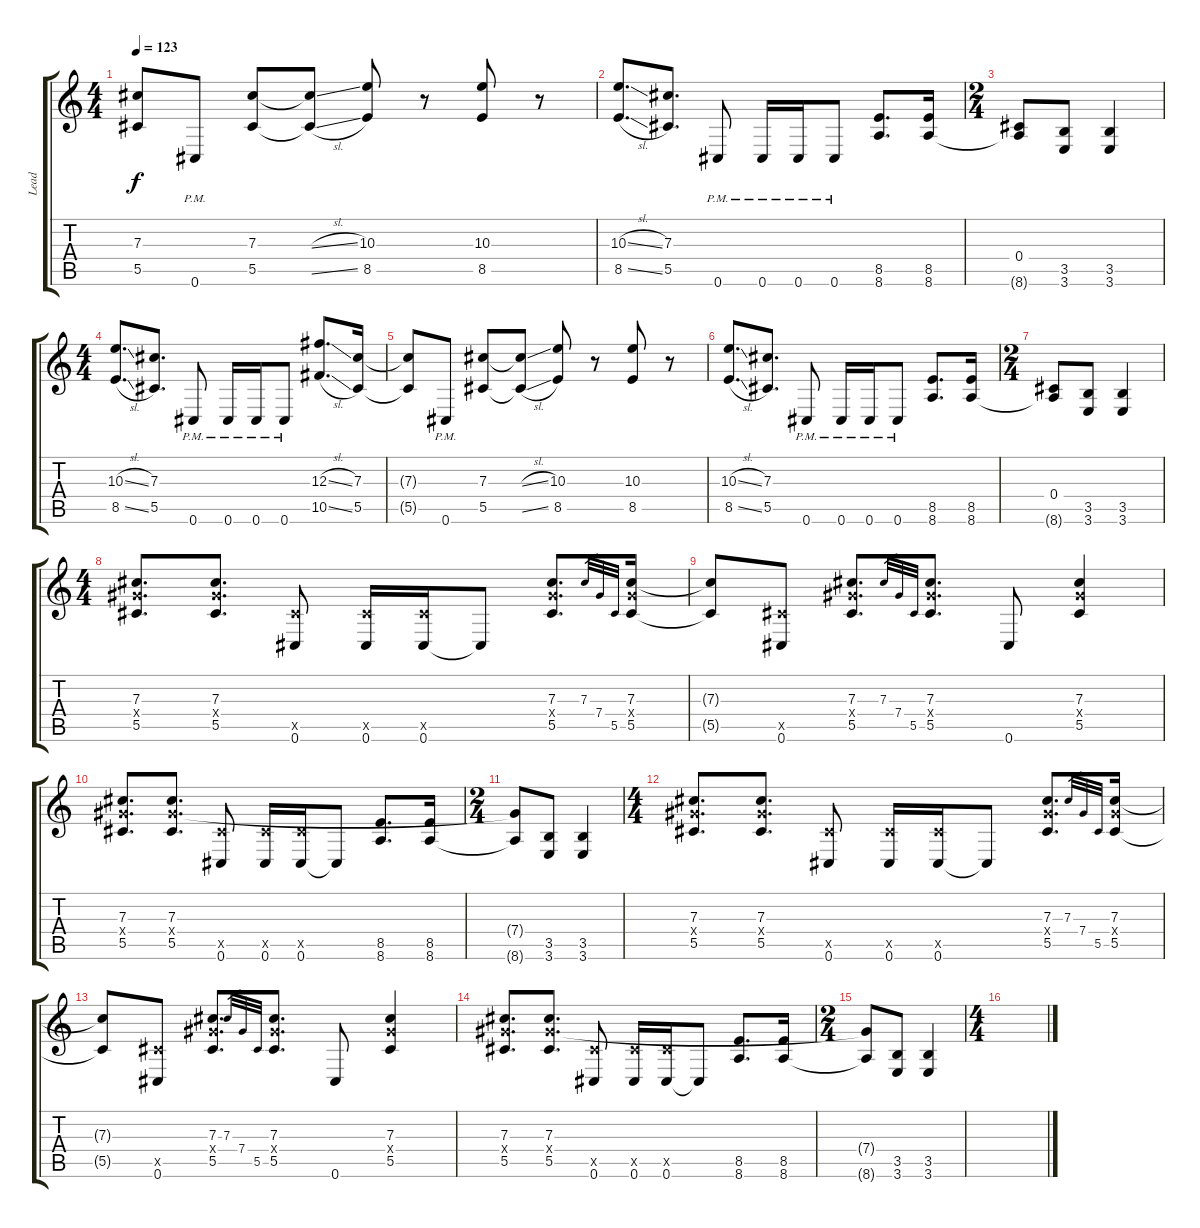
\track ("Lead" "Lead") {instrument distortionguitar}
\staff {score tabs}
\tuning (Eb4 Bb3 Gb3 Db3 Ab2 Db2) {hide}
\ts (4 4)
\tempo 123
\clef g2
\ks c
(7.3{t} 5.5{t}).8{dy f} 0.6{pm}.8 (7.3 5.5).8 (7.3{sl t} 5.5{sl t}).8 (10.3 8.5).8 r.8 (10.3 8.5).8 r.8 |
(10.3{sl} 8.5{sl}).8{d} (7.3 5.5).8{d} 0.6{pm}.8 0.6{pm}.16 0.6{pm}.16 0.6{pm}.8 (8.5 8.6).8{d} (8.5 8.6).16 |
\ts (2 4)
(0.4 8.6{t}).8 (3.5 3.6).8 (3.5 3.6).4 |
\ts (4 4)
(10.3{sl} 8.5{sl}).8{d} (7.3 5.5).8{d} 0.6{pm}.8 0.6{pm}.16 0.6{pm}.16 0.6{pm}.8 (12.3{sl} 10.5{sl}).8{d} (7.3 5.5).16 |
(7.3{t} 5.5{t}).8 0.6{pm}.8 (7.3 5.5).8 (7.3{sl t} 5.5{sl t}).8 (10.3 8.5).8 r.8 (10.3 8.5).8 r.8 |
(10.3{sl} 8.5{sl}).8{d} (7.3 5.5).8{d} 0.6{pm}.8 0.6{pm}.16 0.6{pm}.16 0.6{pm}.8 (8.5 8.6).8{d} (8.5 8.6).16 |
\ts (2 4)
(0.4 8.6{t}).8 (3.5 3.6).8 (3.5 3.6).4 |
\ts (4 4)
(7.3 7.4{x} 5.5).8{d} (7.3 7.4{x} 5.5).8{d} (5.5{x} 0.6).8 (5.5{x} 0.6).16 (5.5{x} 0.6).16 0.6{t}.8 (7.3 7.4{x} 5.5).8{d} 7.3.32{gr} 7.4.32{gr} 5.5.32{gr} (7.3 7.4{x} 5.5).16 |
(7.3{t} 5.5{t}).8 (5.5{x} 0.6).8 (7.3 7.4{x} 5.5).8{d} 7.3.32{gr} 7.4.32{gr} 5.5.32{gr} (7.3 7.4{x} 5.5).8{d} 0.6.8 (7.3 7.4{x} 5.5).4 |
(7.3 7.4{x} 5.5).8{d} (7.3 7.4{x} 5.5).8{d} (5.5{x} 0.6).8 (5.5{x} 0.6).16 (5.5{x} 0.6).16 0.6{t}.8 (8.5 8.6).8{d} (8.5 8.6).16 |
\ts (2 4)
(7.4{t} 8.6{t}).8 (3.5 3.6).8 (3.5 3.6).4 |
\ts (4 4)
(7.3 7.4{x} 5.5).8{d} (7.3 7.4{x} 5.5).8{d} (5.5{x} 0.6).8 (5.5{x} 0.6).16 (5.5{x} 0.6).16 0.6{t}.8 (7.3 7.4{x} 5.5).8{d} 7.3.32{gr} 7.4.32{gr} 5.5.32{gr} (7.3 7.4{x} 5.5).16 |
(7.3{t} 5.5{t}).8 (5.5{x} 0.6).8 (7.3 7.4{x} 5.5).8{d} 7.3.32{gr} 7.4.32{gr} 5.5.32{gr} (7.3 7.4{x} 5.5).8{d} 0.6.8 (7.3 7.4{x} 5.5).4 |
(7.3 7.4{x} 5.5).8{d} (7.3 7.4{x} 5.5).8{d} (5.5{x} 0.6).8 (5.5{x} 0.6).16 (5.5{x} 0.6).16 0.6{t}.8 (8.5 8.6).8{d} (8.5 8.6).16 |
\ts (2 4)
(7.4{t} 8.6{t}).8 (3.5 3.6).8 (3.5 3.6).4 |
\ts (4 4)
